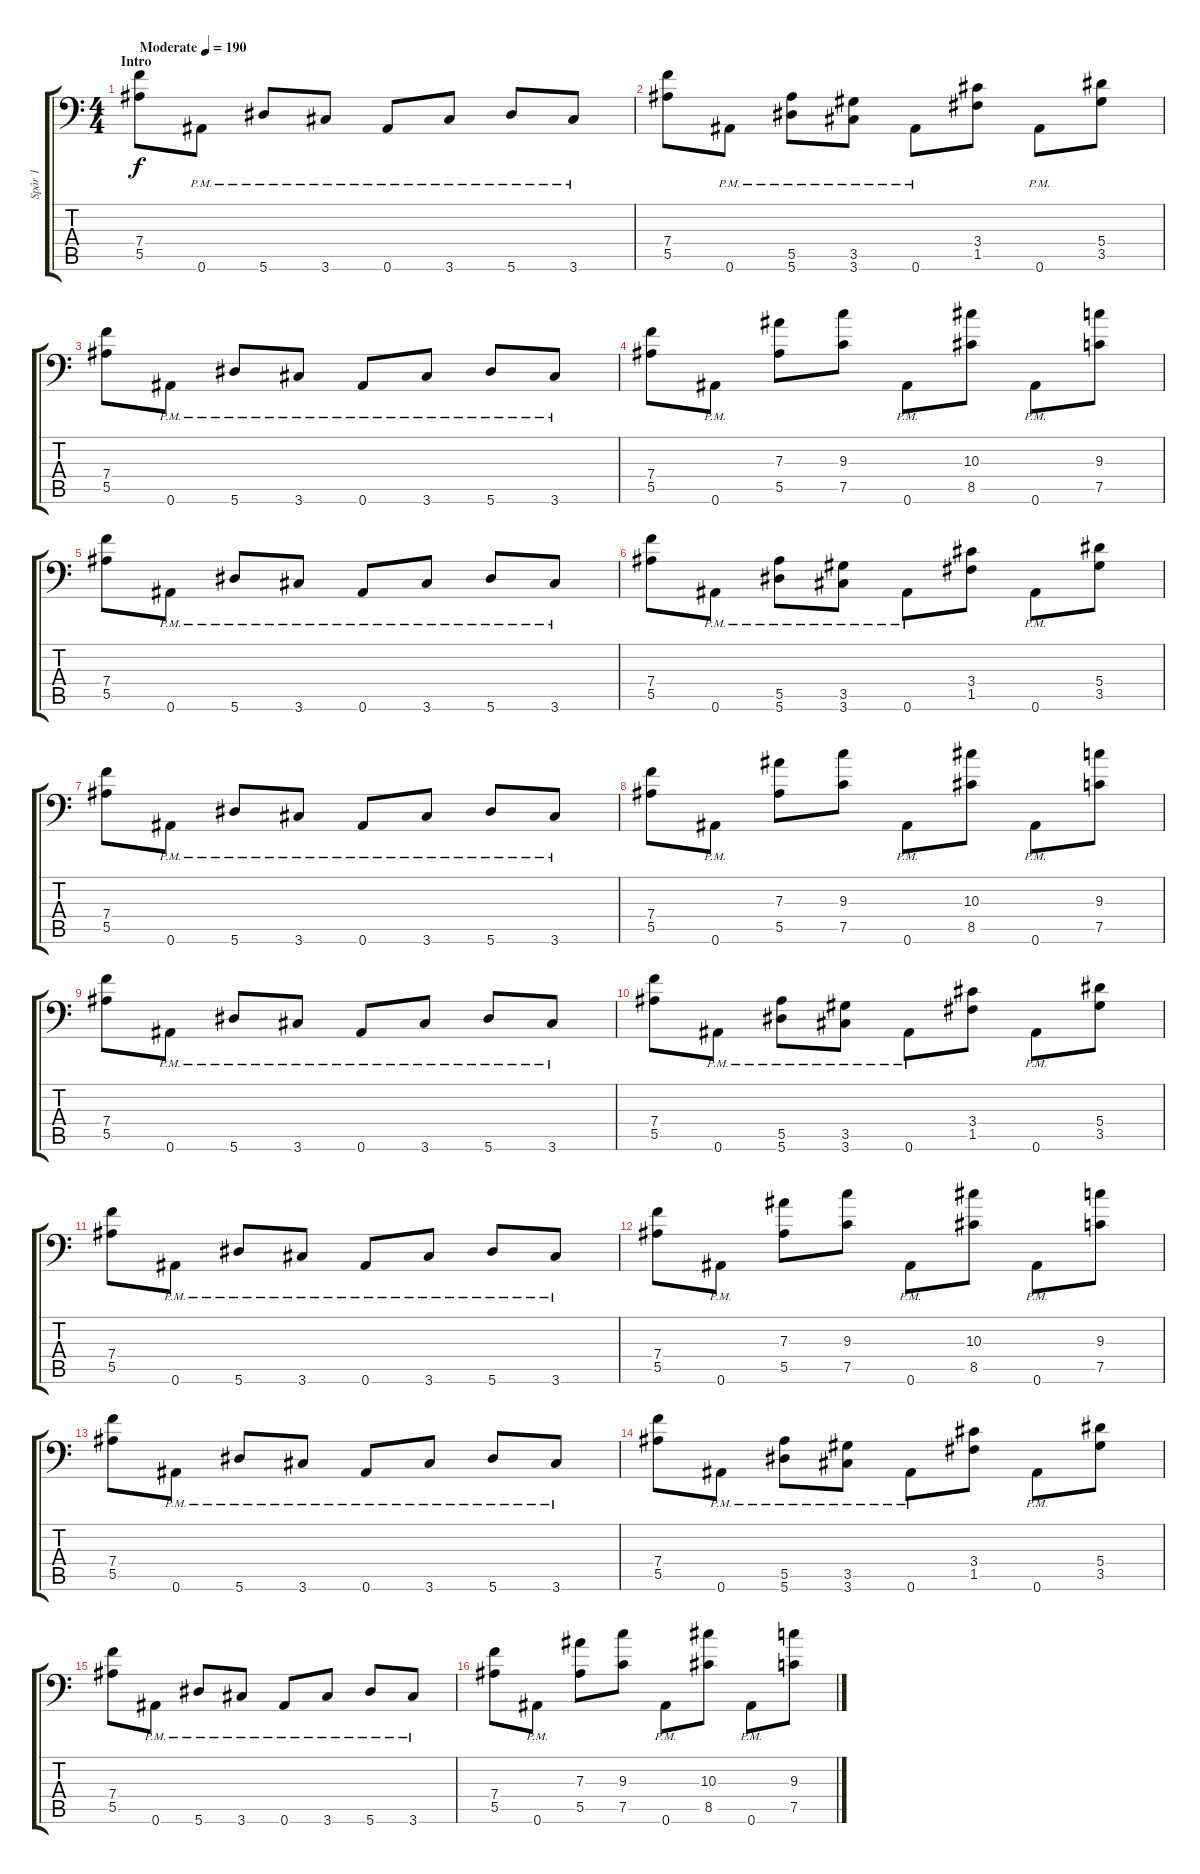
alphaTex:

\track ("Spår 1" "Spår 1") {instrument distortionguitar}
\staff {score tabs}
\tuning (C4 G3 Eb3 Bb2 F2 Bb1) {hide}
\ts (4 4)
\section ("" "Intro")
\tempo (190 "Moderate")
\clef f4
\ks c
(7.4 5.5).8{dy f instrument distortionguitar} 0.6{pm}.8 5.6{pm}.8 3.6{pm}.8 0.6{pm}.8 3.6{pm}.8 5.6{pm}.8 3.6{pm}.8 |
(7.4 5.5).8 0.6{pm}.8 (5.5{pm} 5.6{pm}).8 (3.5{pm} 3.6{pm}).8 0.6{pm}.8 (3.4 1.5).8 0.6{pm}.8 (5.4 3.5).8 |
(7.4 5.5).8 0.6{pm}.8 5.6{pm}.8 3.6{pm}.8 0.6{pm}.8 3.6{pm}.8 5.6{pm}.8 3.6{pm}.8 |
(7.4 5.5).8 0.6{pm}.8 (7.3 5.5).8 (9.3 7.5).8 0.6{pm}.8 (10.3 8.5).8 0.6{pm}.8 (9.3 7.5).8 |
(7.4 5.5).8 0.6{pm}.8 5.6{pm}.8 3.6{pm}.8 0.6{pm}.8 3.6{pm}.8 5.6{pm}.8 3.6{pm}.8 |
(7.4 5.5).8 0.6{pm}.8 (5.5{pm} 5.6{pm}).8 (3.5{pm} 3.6{pm}).8 0.6{pm}.8 (3.4 1.5).8 0.6{pm}.8 (5.4 3.5).8 |
(7.4 5.5).8 0.6{pm}.8 5.6{pm}.8 3.6{pm}.8 0.6{pm}.8 3.6{pm}.8 5.6{pm}.8 3.6{pm}.8 |
(7.4 5.5).8 0.6{pm}.8 (7.3 5.5).8 (9.3 7.5).8 0.6{pm}.8 (10.3 8.5).8 0.6{pm}.8 (9.3 7.5).8 |
(7.4 5.5).8 0.6{pm}.8 5.6{pm}.8 3.6{pm}.8 0.6{pm}.8 3.6{pm}.8 5.6{pm}.8 3.6{pm}.8 |
(7.4 5.5).8 0.6{pm}.8 (5.5{pm} 5.6{pm}).8 (3.5{pm} 3.6{pm}).8 0.6{pm}.8 (3.4 1.5).8 0.6{pm}.8 (5.4 3.5).8 |
(7.4 5.5).8 0.6{pm}.8 5.6{pm}.8 3.6{pm}.8 0.6{pm}.8 3.6{pm}.8 5.6{pm}.8 3.6{pm}.8 |
(7.4 5.5).8 0.6{pm}.8 (7.3 5.5).8 (9.3 7.5).8 0.6{pm}.8 (10.3 8.5).8 0.6{pm}.8 (9.3 7.5).8 |
(7.4 5.5).8 0.6{pm}.8 5.6{pm}.8 3.6{pm}.8 0.6{pm}.8 3.6{pm}.8 5.6{pm}.8 3.6{pm}.8 |
(7.4 5.5).8 0.6{pm}.8 (5.5{pm} 5.6{pm}).8 (3.5{pm} 3.6{pm}).8 0.6{pm}.8 (3.4 1.5).8 0.6{pm}.8 (5.4 3.5).8 |
(7.4 5.5).8 0.6{pm}.8 5.6{pm}.8 3.6{pm}.8 0.6{pm}.8 3.6{pm}.8 5.6{pm}.8 3.6{pm}.8 |
(7.4 5.5).8 0.6{pm}.8 (7.3 5.5).8 (9.3 7.5).8 0.6{pm}.8 (10.3 8.5).8 0.6{pm}.8 (9.3 7.5).8
